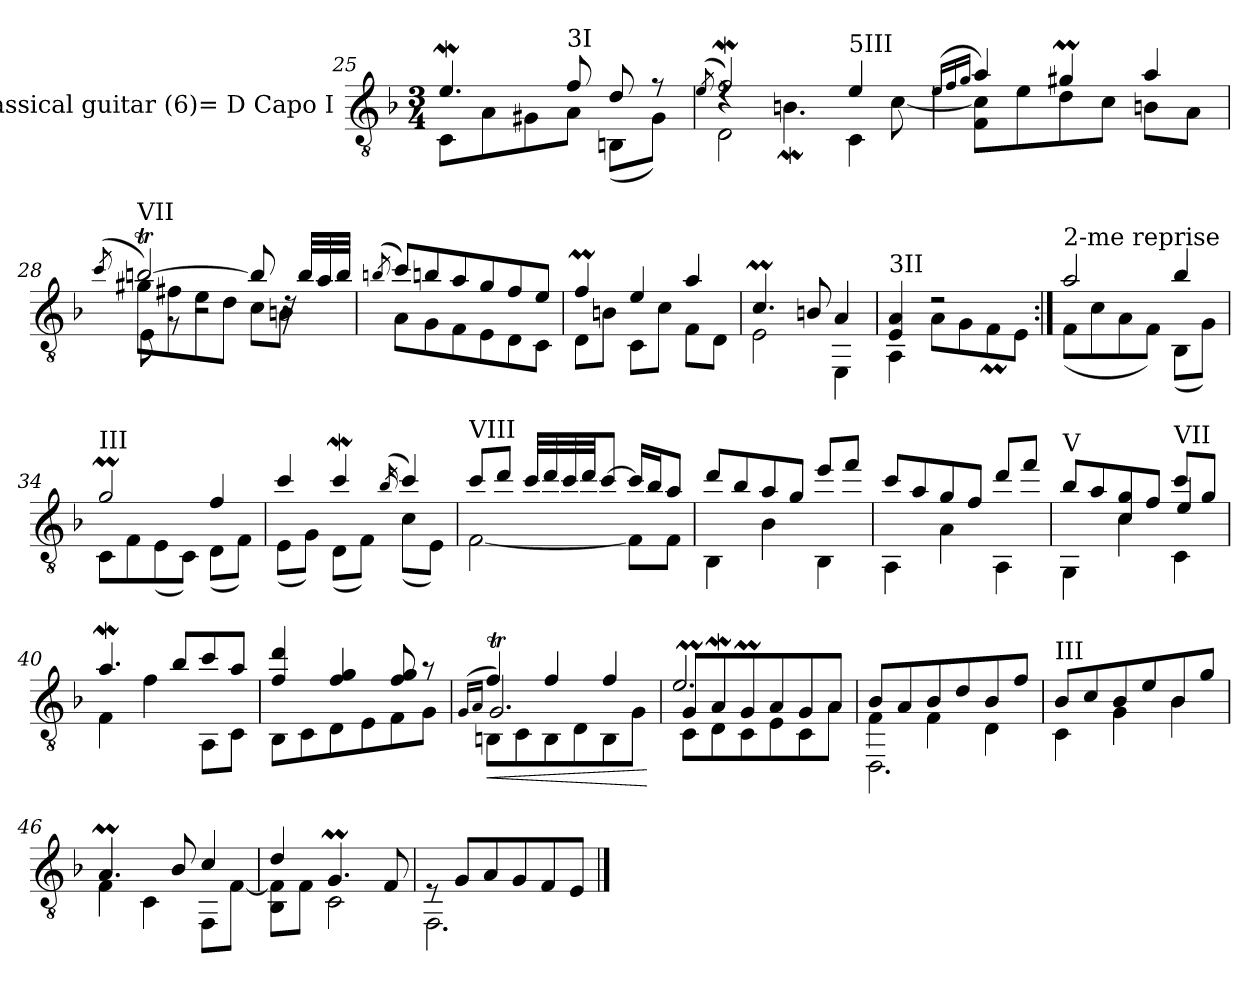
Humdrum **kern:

**kern	**dynam
*part1	*part1
*staff1	*staff1
*I"Classical guitar (6)= D Capo I	*
*I'Ac Gtr	*
*clefGv2	*
*k[b-]	*
*M3/4	*
=25	=25
*^	*
4.eW/	8C\L	.
.	8A\	.
.	8G#X\	.
!LO:TX:a:t=3I	!	!
8f/	8A\J	.
8d/	(<8BBn\L	.
8r	8G#\J)	.
*v	*v	*
=26	=26
(<8qe/	.
*^	*
*	*^	*
2fw/)	4rd	2D\	.
.	4.BnW\	.	.
!LO:TX:a:t=5III	!	!	!
4e/	.	4C\	.
.	[8c\	.	.
*v	*v	*v	*
=27	=27
(<16qe/LL	.
16qf/	.
16qg/JJ	.
*^	*
4a/)	8F\ 8c\]L	.
.	8e\	.
4g#Xm/	8d\	.
.	8c\J	.
4a/	8Bn\L	.
.	8A\J	.
*v	*v	*
!!LO:PB:g=z
=28	=28
(<8qcc/	.
*^	*
*	*^	*
!LO:TX:a:t=VII	!	!	!
[2bnt/)	8g#X\L	8E\	.
.	8f#X\	8rG	.
.	8e\	2r	.
.	8d\J	.	.
8b/]	8c\L	.	.
32r	8Bn\J	.	.
32b/LLL	.	.	.
32a/	.	.	.
32b/JJJ	.	.	.
*v	*v	*v	*
=29	=29
(<8qbn/	.
*^	*
8cc/L)	8A\L	.
8b/	8G\	.
8a/	8F\	.
8g/	8E\	.
8f/	8D\	.
8e/J	8C\J	.
=30	=30	=30
4fM/	8D\L	.
.	8Bn\J	.
4e/	8C\L	.
.	8c\J	.
4a/	8F\L	.
.	8D\J	.
=31	=31	=31
4.cM/	2E\	.
8Bn/	.	.
4A/	4EE\	.
=32	=32	=32
!LO:TX:a:t=3II	!	!
4E/ 4A/	4AA\	.
2r	8A\L	.
.	8G\	.
.	8FM\	.
.	8E\J	.
!!LO:LB:g=z	!!
=33:|!	=33:|!	=33:|!
!LO:TX:a:t=2-me reprise	!	!
2a/	(<8F\L	.
.	8c\	.
.	8A\	.
.	8F\J)	.
4b-/	(<8BB-\L	.
.	8G\J)	.
=34	=34	=34
!LO:TX:a:t=III	!	!
2gM/	8C\L	.
.	8F\	.
.	(<8E\	.
.	8C\J)	.
4f/	(<8D\L	.
.	8F\J)	.
=35	=35	=35
4cc/	(<8E\L	.
.	8G\J)	.
4ccW/	(<8D\L	.
.	8F\J)	.
(<16qb-/	.	.
4cc/)	(<8c\L	.
.	8E\J)	.
=36	=36	=36
!LO:TX:a:t=VIII	!	!
8cc/L	[2F\	.
8dd/J	.	.
32cc/LLL	.	.
32dd/	.	.
32cc/	.	.
32dd/JJ	.	.
[8cc/J	.	.
16cc/LL]	8F\L]	.
16b-/J	.	.
8a/J	8F\J	.
=37	=37	=37
8dd/L	4BB-\	.
8b-/	.	.
8a/	4B-\	.
8g/J	.	.
8ee/L	4BB-\	.
8ff/J	.	.
!!LO:LB:g=z	!!
=38	=38	=38
8cc/L	4AA\	.
8a/	.	.
8g/	4A\	.
8f/J	.	.
8dd/L	4AA\	.
8ff/J	.	.
=39	=39	=39
*	*^	*
!LO:TX:a:t=V	!	!	!
8b-/L	4GG\	2ryy	.
8a/	.	.	.
8c/ 8g/	4c\	.	.
8f/J	.	.	.
!LO:TX:a:t=VII	!	!	!
8cc/L	4C\	4e/	.
8g/J	.	.	.
*	*v	*v	*
=40	=40	=40
4.aW/	4F\	.
.	4f\	.
8b-/L	.	.
8cc/	8AA\L	.
8a/J	8C\J	.
=41	=41	=41
4f/ 4dd/	8BB-\L	.
.	8C\	.
4f/ 4g/	8D\	.
.	8E\	.
8f/ 8g/	8F\	.
8r	8G\J	.
=42	=42	=42
*	*^	*
.	.	(<16qG/LL	.
.	.	16qA/JJ	.
!	!	!	!LO:HP:b
4f/	8BBn\L	2.GT/)	<
.	8C\	.	.
4f/	8BB\	.	.
.	8D\	.	.
4f/	8BB\	.	.
.	8G\J	.	.
*v	*v	*v	*
.	[
=43	=43
*^	*
*	*^	*
8GM/L	8C\L	2.e/	.
8AW/	8D\	.	.
8GM/	8C\	.	.
8A/	8E\	.	.
8G/	8C\	.	.
8A/J	8A\J	.	.
!!LO:LB:g=z	!!	!!
=44	=44	=44	=44
8B-/L	4F\	2.DD\	.
8A/	.	.	.
8B-/	4F\	.	.
8d/	.	.	.
8B-/	4D\	.	.
8f/J	.	.	.
*	*v	*v	*
=45	=45	=45
!LO:TX:a:t=III	!	!
8B-/L	4C\	.
8c/	.	.
8B-/	4G\	.
8e/	.	.
8B-/	4B-\	.
8g/J	.	.
=46	=46	=46
4.Am/	4F\	.
.	4C\	.
8B-/	.	.
4c/	8FF\L	.
.	[8F\J	.
=47	=47	=47
4d/	8BB-\ 8F\]L	.
.	8F\J	.
4.GM/	2C\	.
8F/	.	.
=48	=48	=48
8rE	2.FF\	.
8G/L	.	.
8A/	.	.
8G/	.	.
8F/	.	.
8E/J	.	.
*v	*v	*
==	==
*-	*-
